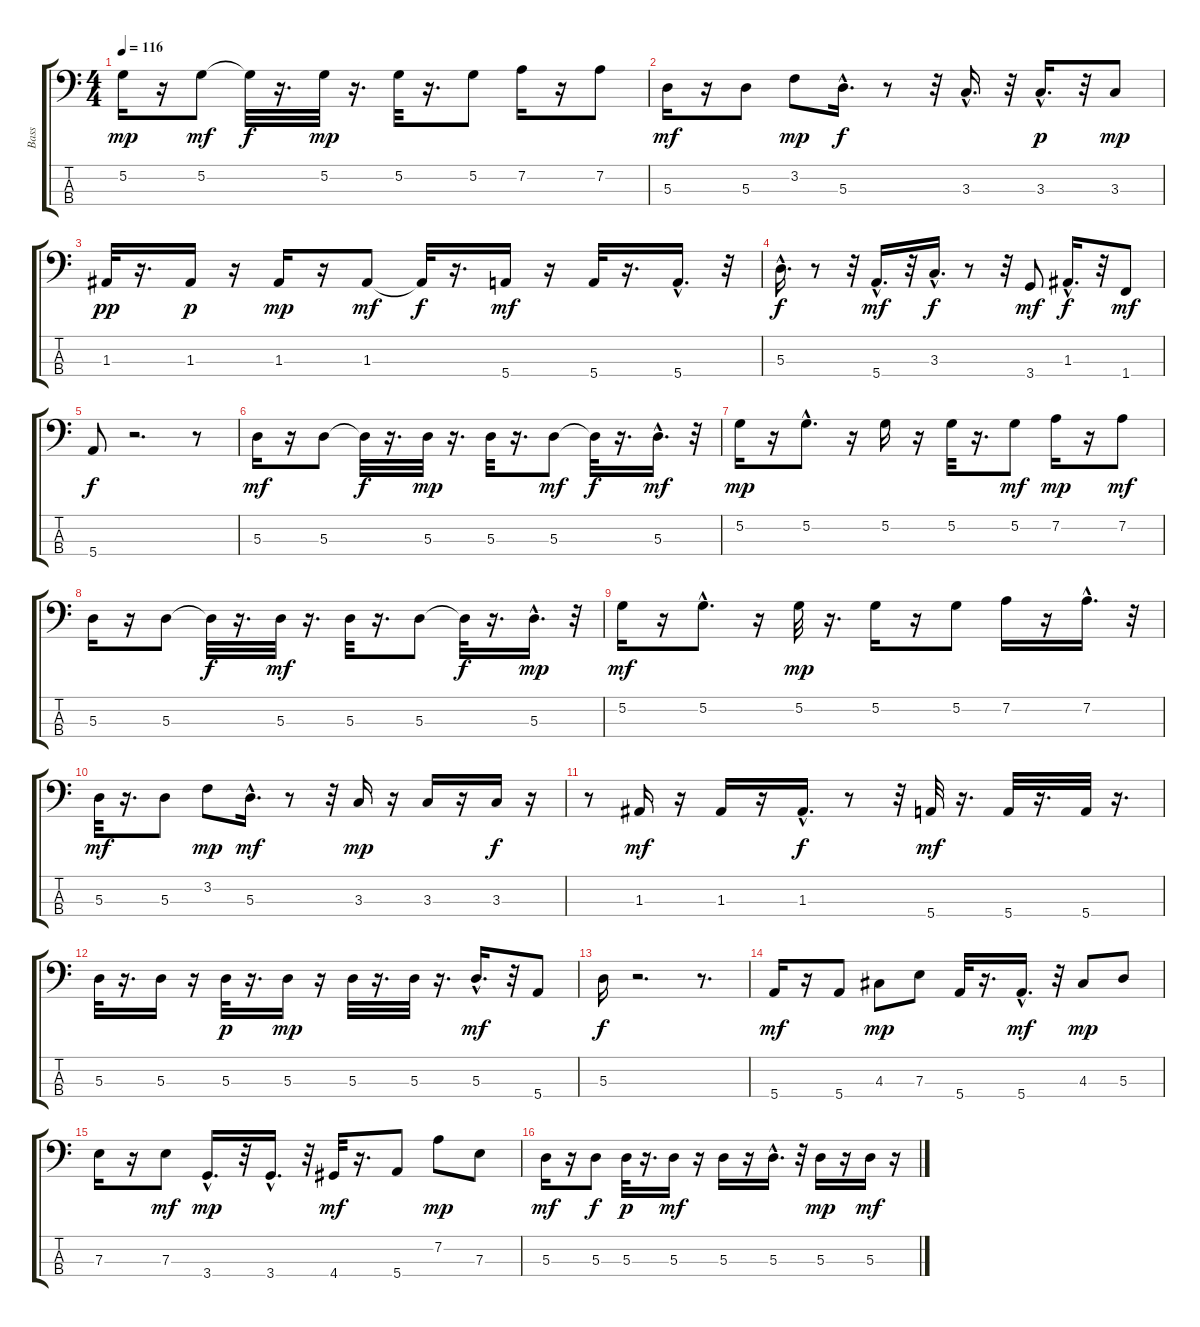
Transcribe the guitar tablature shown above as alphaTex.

\track ("Bass" "Bass") {instrument electricbassfinger}
\staff {score tabs}
\tuning (G2 D2 A1 E1) {hide}
\ts (4 4)
\tempo 116
\clef f4
\ks c
5.2.16{dy mp} r.16 5.2.8{dy mf} 5.2{t}.32{dy f} r.16{d} 5.2.32{dy mp} r.16{d} 5.2.32 r.16{d} 5.2.8 7.2.16 r.16 7.2.8 |
5.3.16{dy mf} r.16 5.3.8 3.2.8{dy mp} 5.3{hac}.16{d dy f} r.8 r.32 3.3{hac}.16{d} r.32 3.3{hac}.16{d dy p} r.32 3.3.8{dy mp} |
1.3.32{dy pp} r.16{d} 1.3.16{dy p} r.16 1.3.16{dy mp} r.16 1.3.8{dy mf} 1.3{t}.32{dy f} r.16{d} 5.4.16{dy mf} r.16 5.4.32 r.16{d} 5.4{hac}.16{d} r.32 |
5.3{hac}.16{d dy f} r.8 r.32 5.4{hac}.16{d dy mf} r.32 3.3{hac}.16{d dy f} r.8 r.32 3.4.8{dy mf} 1.3{hac}.16{d dy f} r.32 1.4.8{dy mf} |
5.4.8{dy f} r.2{d} r.8 |
5.3.16{dy mf} r.16 5.3.8 5.3{t}.32{dy f} r.16{d} 5.3.32{dy mp} r.16{d} 5.3.32 r.16{d} 5.3.8{dy mf} 5.3{t}.32{dy f} r.16{d} 5.3{hac}.16{d dy mf} r.32 |
5.2.16{dy mp} r.16 5.2{hac}.8{d} r.16 5.2.16 r.16 5.2.32 r.16{d} 5.2.8{dy mf} 7.2.16{dy mp} r.16 7.2.8{dy mf} |
5.3.16 r.16 5.3.8 5.3{t}.32{dy f} r.16{d} 5.3.32{dy mf} r.16{d} 5.3.32 r.16{d} 5.3.8 5.3{t}.32{dy f} r.16{d} 5.3{hac}.16{d dy mp} r.32 |
5.2.16{dy mf} r.16 5.2{hac}.8{d} r.16 5.2.32{dy mp} r.16{d} 5.2.16 r.16 5.2.8 7.2.16 r.16 7.2{hac}.16{d} r.32 |
5.3.32{dy mf} r.16{d} 5.3.8 3.2.8{dy mp} 5.3{hac}.16{d dy mf} r.8 r.32 3.3.16{dy mp} r.16 3.3.16 r.16 3.3.16{dy f} r.16 |
r.8 1.3.16{dy mf} r.16 1.3.16 r.16 1.3{hac}.16{d dy f} r.8 r.32 5.4.32{dy mf} r.16{d} 5.4.32 r.16{d} 5.4.32 r.16{d} |
5.3.32 r.16{d} 5.3.16 r.16 5.3.32{dy p} r.16{d} 5.3.16{dy mp} r.16 5.3.32 r.16{d} 5.3.32 r.16{d} 5.3{hac}.16{d dy mf} r.32 5.4.8 |
5.3.16{dy f} r.2{d} r.8{d} |
5.4.16{dy mf} r.16 5.4.8 4.3.8{dy mp} 7.3.8 5.4.32 r.16{d} 5.4{hac}.16{d dy mf} r.32 4.3.8{dy mp} 5.3.8 |
7.3.16 r.16 7.3.8{dy mf} 3.4{hac}.16{d dy mp} r.32 3.4{hac}.16{d} r.32 4.4.32{dy mf} r.16{d} 5.4.8 7.2.8{dy mp} 7.3.8 |
5.3.16{dy mf} r.16 5.3.8{dy f} 5.3.32{dy p} r.16{d} 5.3.16{dy mf} r.16 5.3.16 r.16 5.3{hac}.16{d} r.32 5.3.16{dy mp} r.16 5.3.16{dy mf} r.16
